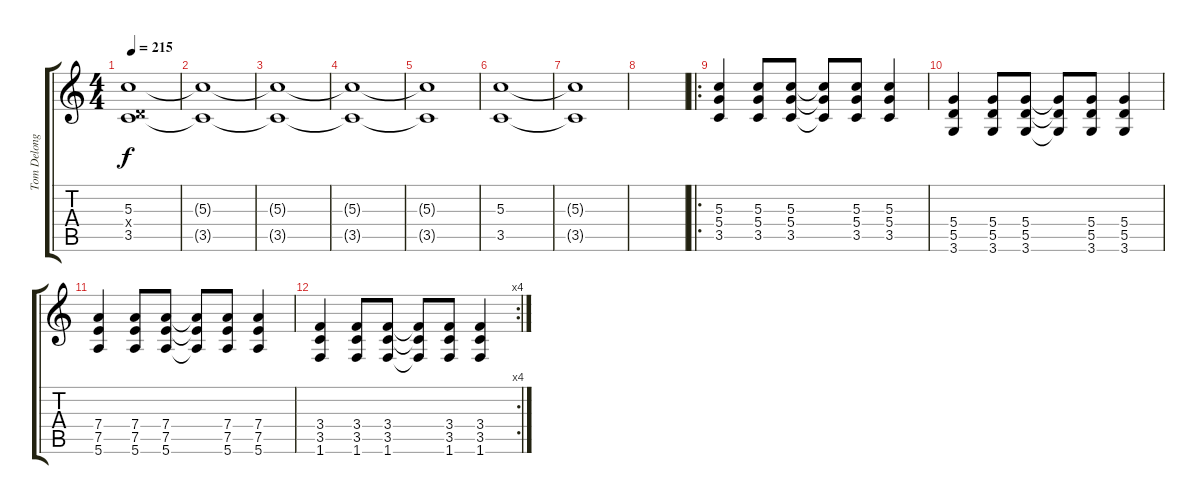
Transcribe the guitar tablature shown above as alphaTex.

\track ("Tom Delong (Guitar 2)" "Tom Delong") {instrument distortionguitar}
\staff {score tabs}
\tuning (E4 B3 G3 D3 A2 E2) {hide}
\ts (4 4)
\tempo 215
\clef g2
\ks c
(5.3 0.4{x} 3.5).1{dy f} |
(5.3{t} 3.5{t}).1 |
(5.3{t} 3.5{t}).1 |
(5.3{t} 3.5{t}).1 |
(5.3{t} 3.5{t}).1 |
(5.3 3.5).1 |
(5.3{t} 3.5{t}).1 |
|
\ro
(5.3 5.4 3.5).4 (5.3 5.4 3.5).8 (5.3 5.4 3.5).8 (5.3{t} 5.4{t} 3.5{t}).8 (5.3 5.4 3.5).8 (5.3 5.4 3.5).4 |
(5.4 5.5 3.6).4 (5.4 5.5 3.6).8 (5.4 5.5 3.6).8 (5.4{t} 5.5{t} 3.6{t}).8 (5.4 5.5 3.6).8 (5.4 5.5 3.6).4 |
(7.4 7.5 5.6).4 (7.4 7.5 5.6).8 (7.4 7.5 5.6).8 (7.4{t} 7.5{t} 5.6{t}).8 (7.4 7.5 5.6).8 (7.4 7.5 5.6).4 |
\rc 4
(3.4 3.5 1.6).4 (3.4 3.5 1.6).8 (3.4 3.5 1.6).8 (3.4{t} 3.5{t} 1.6{t}).8 (3.4 3.5 1.6).8 (3.4 3.5 1.6).4
